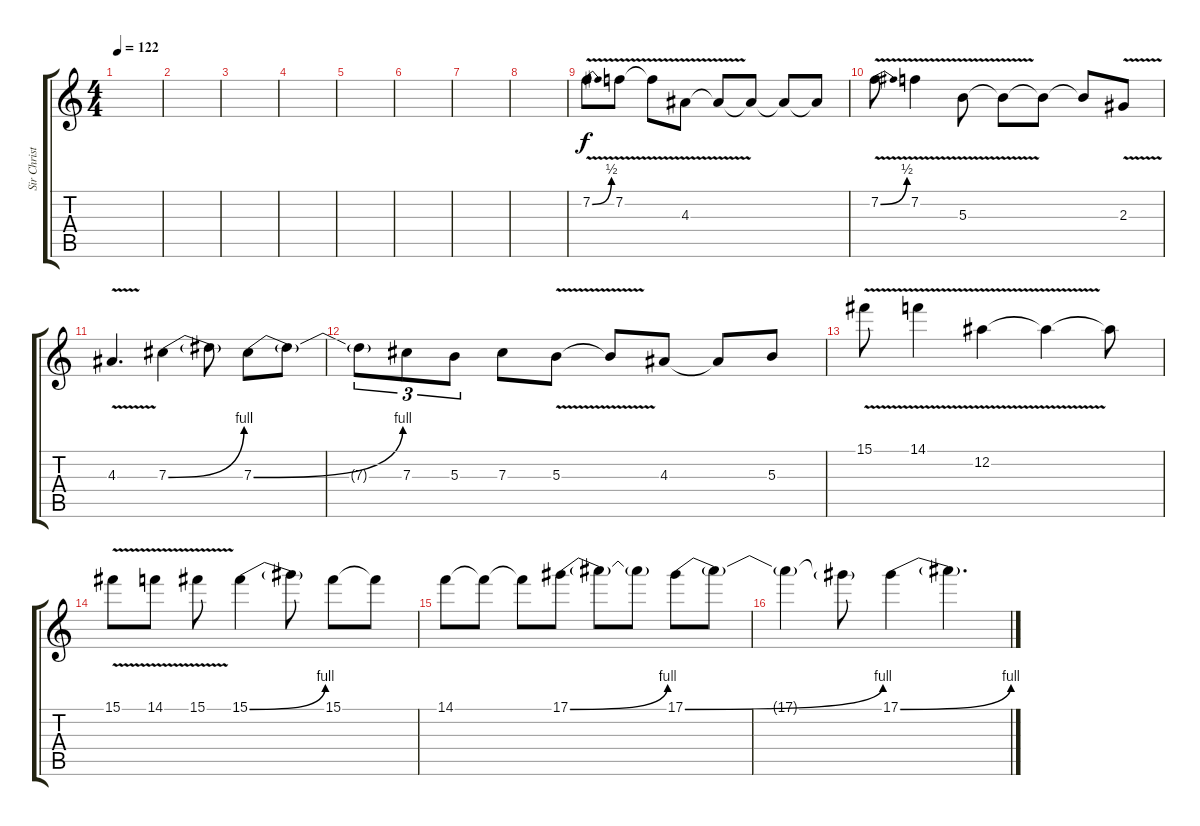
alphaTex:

\track ("Sir Christus" "Sir Christ") {instrument overdrivenguitar}
\staff {score tabs}
\tuning (Eb4 Bb3 Gb3 Db3 Ab2 Eb2) {hide}
\ts (4 4)
\tempo 122
\clef g2
\ks c
|
|
|
|
|
|
|
|
7.2{be (bend 0 0 60 2) v}.8 7.2{v}.8 7.2{t}.8 4.3{v}.8 4.3{t}.8 4.3{t}.8 4.3{t}.8 4.3{t}.8 |
7.2{be (bend 0 0 60 2) v}.8 7.2{v}.4 5.3{v}.8 5.3{t}.8 5.3{t}.8 5.3{t}.8 2.3{v}.8 |
4.3{v}.4{d} 7.3{be (bend 0 0 60 4)}.4 7.3{t}.8 7.3{be (bend 0 0 60 4)}.8 7.3{t}.8 |
7.3{t}.8{tu (3 2)} 7.3.8{tu (3 2)} 5.3.8{tu (3 2)} 7.3.8 5.3{v}.8 5.3{t}.8 4.3.8 4.3{t}.8 5.3.8 |
15.1{v}.8 14.1{v}.4 12.2{v}.4 12.2{t}.4 12.2{t}.8 |
15.1{v}.8 14.1{v}.8 15.1{v}.8 15.1{be (bend 0 0 60 4)}.4 15.1{t}.8 15.1.8 15.1{t}.8 |
14.1.8 14.1{t}.8 14.1{t}.8 17.1{be (bend 0 0 60 4)}.8 17.1{t}.8 17.1{t}.8 17.1{be (bend 0 0 60 4)}.8 17.1{t}.8 |
17.1{t}.4 17.1{t}.8 17.1{be (bend 0 0 60 4)}.4 17.1{t}.4{d}
